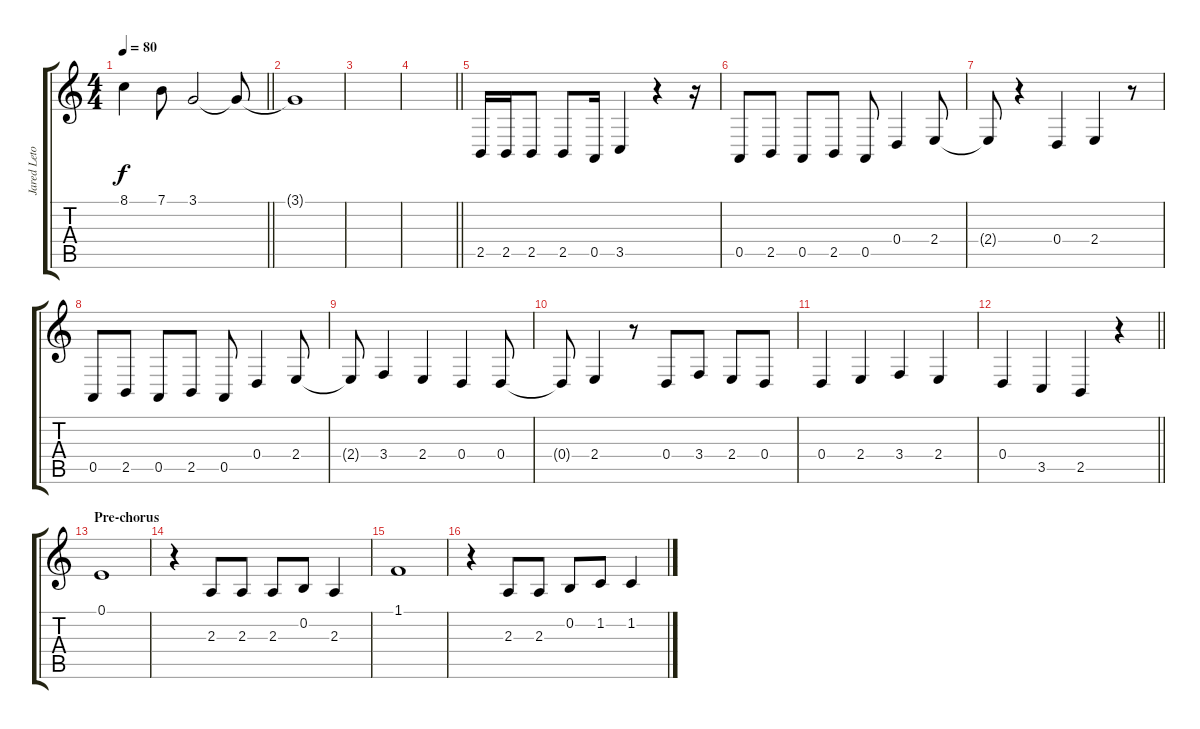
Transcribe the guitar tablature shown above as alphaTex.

\track ("Jared Leto (Vocals)" "Jared Leto") {instrument clarinet}
\staff {score tabs}
\tuning (E4 B3 G3 D3 A2 E2) {hide}
\ts (4 4)
\tempo 80
\clef g2
\barLineRight lightlight
\ks c
8.1.4{dy f} 7.1.8 3.1.2 3.1{t}.8 |
3.1{t}.1 |
|
\barLineRight lightlight
|
\section ("" "")
2.5.16 2.5.16 2.5.8 2.5.8 0.5.16 3.5.4 r.4 r.16 |
0.5.8 2.5.8 0.5.8 2.5.8 0.5.8 0.4.4 2.4.8 |
2.4{t}.8 r.4 0.4.4 2.4.4 r.8 |
0.5.8 2.5.8 0.5.8 2.5.8 0.5.8 0.4.4 2.4.8 |
2.4{t}.8 3.4.4 2.4.4 0.4.4 0.4.8 |
0.4{t}.8 2.4.4 r.8 0.4.8 3.4.8 2.4.8 0.4.8 |
0.4.4 2.4.4 3.4.4 2.4.4 |
\barLineRight lightlight
0.4.4 3.5.4 2.5.4 r.4 |
\section ("" "Pre-chorus")
0.1.1 |
r.4 2.3.8 2.3.8 2.3.8 0.2.8 2.3.4 |
1.1.1 |
r.4 2.3.8 2.3.8 0.2.8 1.2.8 1.2.4
